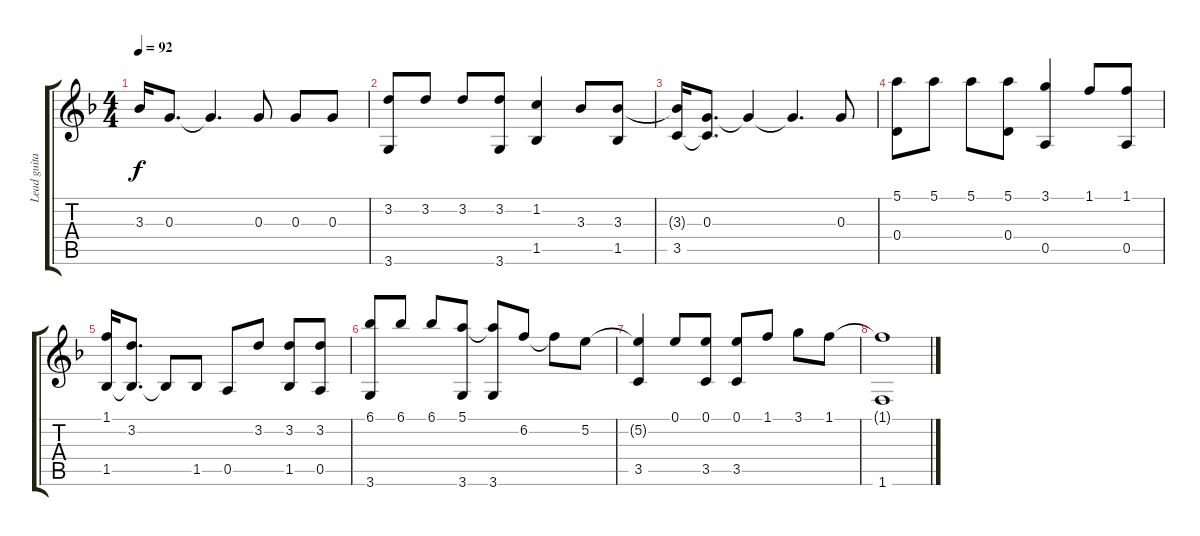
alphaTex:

\track ("Lead guitar" "Lead guita") {instrument acousticguitarnylon}
\staff {score tabs}
\tuning (E4 B3 G3 D3 A2 E2) {hide}
\ts (4 4)
\tempo 92
\clef g2
\ks f
3.3.16{dy f} 0.3.8{d} 0.3{t}.4{d} 0.3.8 0.3.8 0.3.8 |
(3.2 3.6).8 3.2.8 3.2.8 (3.2 3.6).8 (1.2 1.5).4 3.3.8 (3.3 1.5).8 |
(3.3{t} 3.5).16 (0.3 3.5{t}).8{d} 0.3{t}.4 0.3{t}.4{d} 0.3.8 |
(5.1 0.4).8 5.1.8 5.1.8 (5.1 0.4).8 (3.1 0.5).4 1.1.8 (1.1 0.5).8 |
(1.1 1.5).16 (3.2 1.5{t}).8{d} 1.5{t}.8 1.5.8 0.5.8 3.2.8 (3.2 1.5).8 (3.2 0.5).8 |
(6.1 3.6).8 6.1.8 6.1.8 (5.1 3.6).8 (5.1{t} 3.6).8 6.2.8 6.2{t}.8 5.2.8 |
(5.2{t} 3.5).4 0.1.8 (0.1 3.5).8 (0.1 3.5).8 1.1.8 3.1.8 1.1.8 |
(1.1{t} 1.6).1
